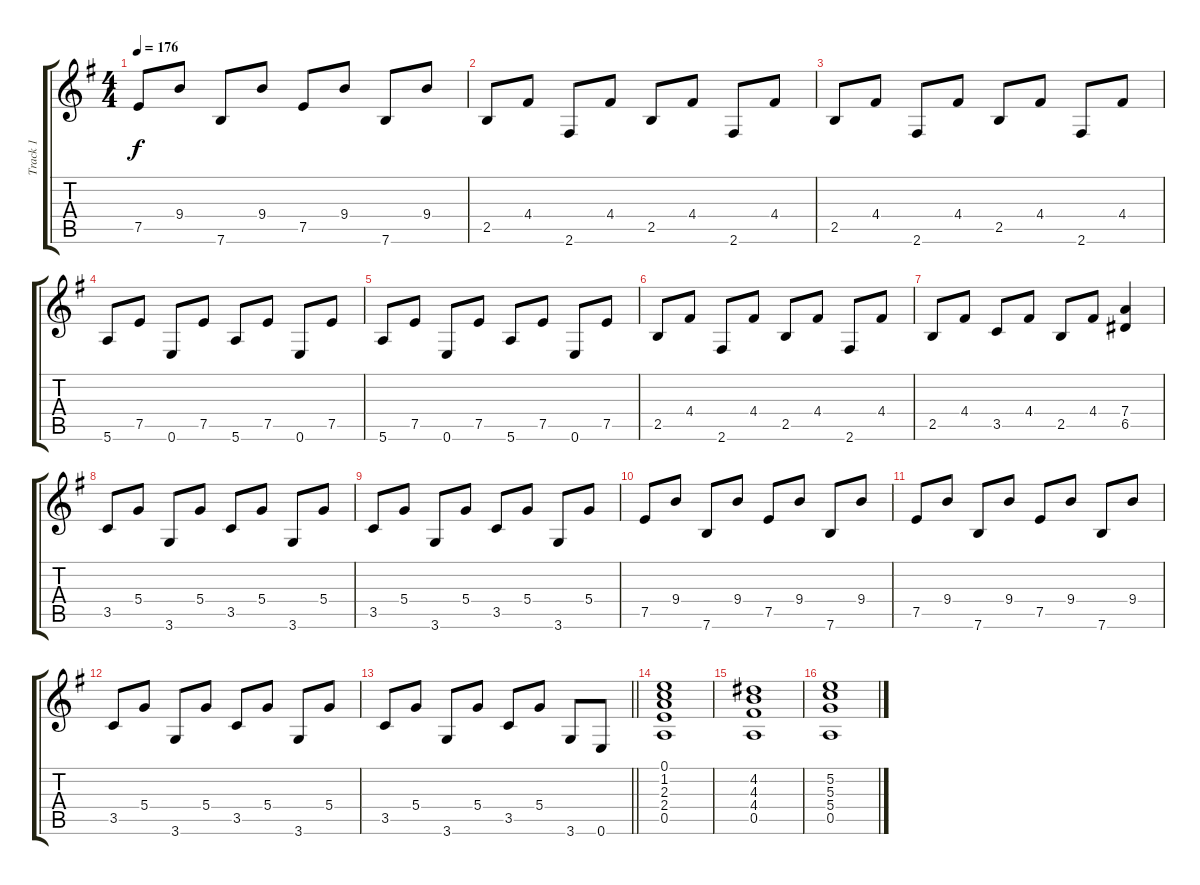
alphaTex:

\track ("Track 1" "Track 1") {instrument distortionguitar}
\staff {score tabs}
\tuning (E4 B3 G3 D3 A2 E2) {hide}
\ts (4 4)
\tempo 176
\clef g2
\ks g
7.5.8{dy f} 9.4.8 7.6.8 9.4.8 7.5.8 9.4.8 7.6.8 9.4.8 |
2.5.8 4.4.8 2.6.8 4.4.8 2.5.8 4.4.8 2.6.8 4.4.8 |
2.5.8 4.4.8 2.6.8 4.4.8 2.5.8 4.4.8 2.6.8 4.4.8 |
5.6.8 7.5.8 0.6.8 7.5.8 5.6.8 7.5.8 0.6.8 7.5.8 |
5.6.8 7.5.8 0.6.8 7.5.8 5.6.8 7.5.8 0.6.8 7.5.8 |
2.5.8 4.4.8 2.6.8 4.4.8 2.5.8 4.4.8 2.6.8 4.4.8 |
2.5.8 4.4.8 3.5.8 4.4.8 2.5.8 4.4.8 (7.4 6.5).4 |
3.5.8 5.4.8 3.6.8 5.4.8 3.5.8 5.4.8 3.6.8 5.4.8 |
3.5.8 5.4.8 3.6.8 5.4.8 3.5.8 5.4.8 3.6.8 5.4.8 |
7.5.8 9.4.8 7.6.8 9.4.8 7.5.8 9.4.8 7.6.8 9.4.8 |
7.5.8 9.4.8 7.6.8 9.4.8 7.5.8 9.4.8 7.6.8 9.4.8 |
3.5.8 5.4.8 3.6.8 5.4.8 3.5.8 5.4.8 3.6.8 5.4.8 |
\barLineRight lightlight
3.5.8 5.4.8 3.6.8 5.4.8 3.5.8 5.4.8 3.6.8 0.6.8 |
(0.1 1.2 2.3 2.4 0.5).1 |
(4.2 4.3 4.4 0.5).1 |
(5.2 5.3 5.4 0.5).1
